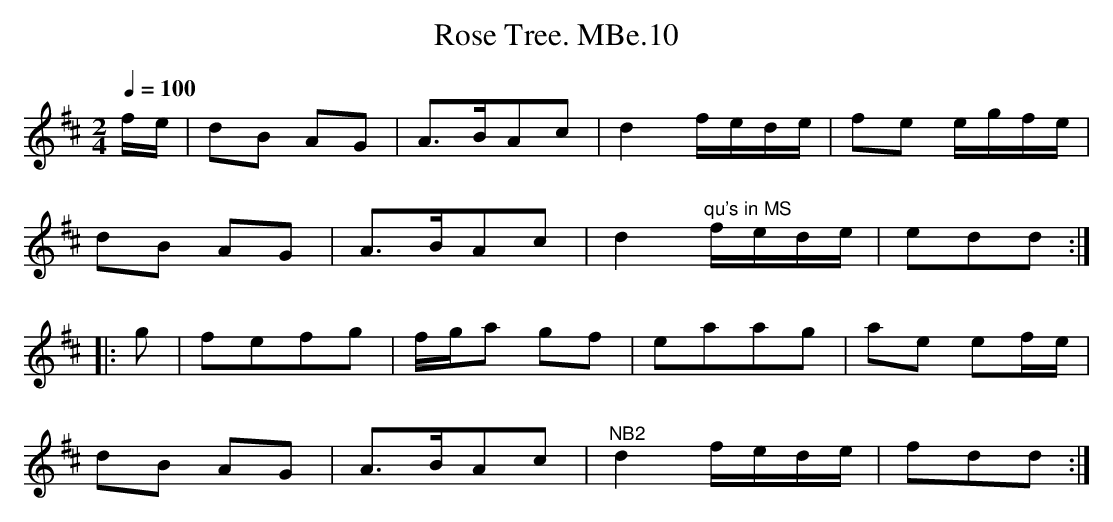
X:1
T:Rose Tree. MBe.10
M:2/4
L:1/8
Q:1/4=100
K:D
f/e/|dB AG|A>BAc|d2 f/e/d/e/|fe e/g/f/e/|
dB AG|A>BAc|d2 "^qu's in MS"f/e/d/e/|edd:|
|:g|fefg|f/g/a gf|eaag|ae ef/e/|
dB AG|A>BAc|"^NB2"d2  f/e/d/e/|fdd:|
